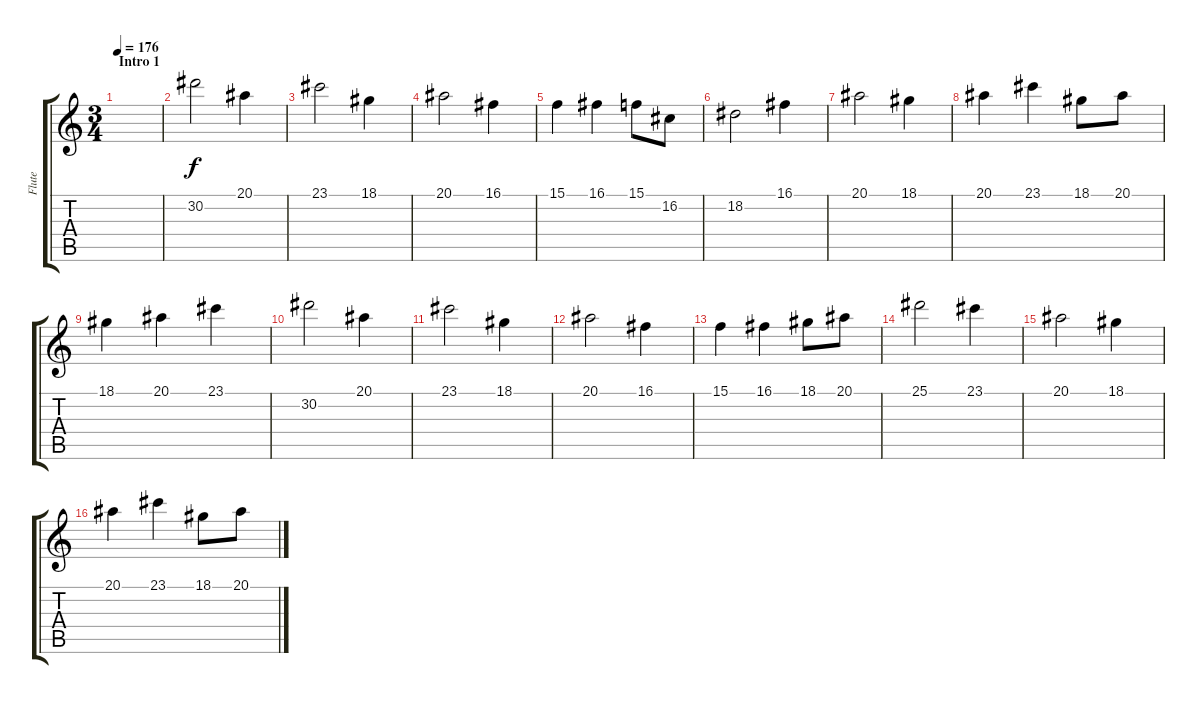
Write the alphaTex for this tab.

\track ("Flute" "Flute") {instrument piccolo}
\staff {score tabs}
\tuning (D4 A3 F3 C3 G2 D2) {hide}
\ts (3 4)
\section ("" "Intro 1")
\tempo 176
\clef g2
\ks c
|
30.2.2 20.1.4 |
23.1.2 18.1.4 |
20.1.2 16.1.4 |
15.1.4 16.1.4 15.1.8 16.2.8 |
18.2.2 16.1.4 |
20.1.2 18.1.4 |
20.1.4 23.1.4 18.1.8 20.1.8 |
18.1.4 20.1.4 23.1.4 |
30.2.2 20.1.4 |
23.1.2 18.1.4 |
20.1.2 16.1.4 |
15.1.4 16.1.4 18.1.8 20.1.8 |
25.1.2 23.1.4 |
20.1.2 18.1.4 |
20.1.4 23.1.4 18.1.8 20.1.8
